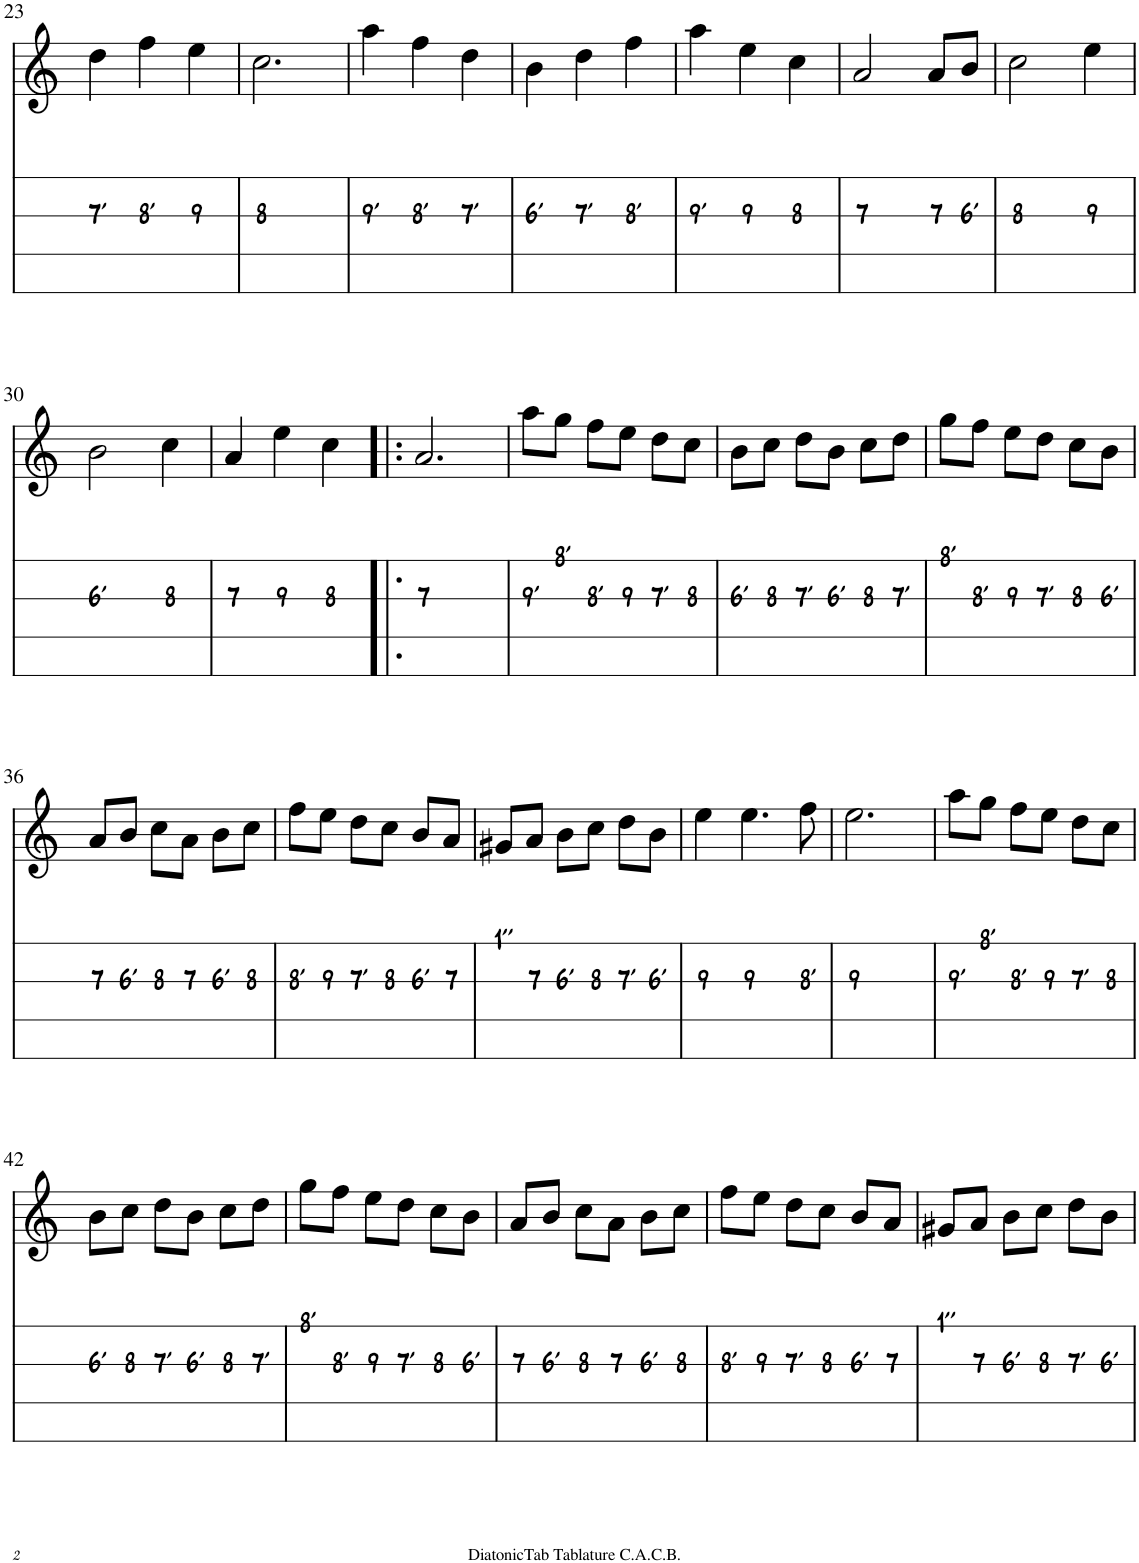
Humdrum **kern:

**kern	**kern	**text	**text
*part2	*part1	*part1	*part1
*staff2	*staff1	*staff1	*staff1
*I"P  T  BA	*I"Thème	*	*
!!LO:PB:g=z
*clefG2	*clefG2	*	*
*k[]	*k[]	*	*
*M3/4	*M3/4	*	*
=23	=23	=23	=23
!	!	!	!LO:LY:b
2.ryy	4dd\	.	7'
!	!	!	!LO:LY:b
.	4ff\	.	8'
!	!	!	!LO:LY:b
.	4ee\	.	9
=24	=24	=24	=24
!	!	!	!LO:LY:b
2.ryy	2.cc\	.	8
=25	=25	=25	=25
!	!	!	!LO:LY:b
2.ryy	4aa\	.	9'
!	!	!	!LO:LY:b
.	4ff\	.	8'
!	!	!	!LO:LY:b
.	4dd\	.	7'
=26	=26	=26	=26
!	!	!	!LO:LY:b
2.ryy	4b\	.	6'
!	!	!	!LO:LY:b
.	4dd\	.	7'
!	!	!	!LO:LY:b
.	4ff\	.	8'
=27	=27	=27	=27
!	!	!	!LO:LY:b
2.ryy	4aa\	.	9'
!	!	!	!LO:LY:b
.	4ee\	.	9
!	!	!	!LO:LY:b
.	4cc\	.	8
=28	=28	=28	=28
!	!	!	!LO:LY:b
2.ryy	2a/	.	7
!	!	!	!LO:LY:b
.	8a/L	.	7
!	!	!	!LO:LY:b
.	8b/J	.	6'
=29	=29	=29	=29
!	!	!	!LO:LY:b
2.ryy	2cc\	.	8
!	!	!	!LO:LY:b
.	4ee\	.	9
!!LO:LB:g=z
=30	=30	=30	=30
!	!	!	!LO:LY:b
2.ryy	2b\	.	6'
!	!	!	!LO:LY:b
.	4cc\	.	8
=31	=31	=31	=31
!	!	!	!LO:LY:b
2.ryy	4a/	.	7
!	!	!	!LO:LY:b
.	4ee\	.	9
!	!	!	!LO:LY:b
.	4cc\	.	8
=32!|:	=32!|:	=32!|:	=32!|:
!	!	!	!LO:LY:b
2.ryy	2.a/	.	7
=33	=33	=33	=33
!	!	!	!LO:LY:b
2.ryy	8aa\L	.	9'
!	!	!LO:LY:b	!
.	8gg\J	8'	.
!	!	!	!LO:LY:b
.	8ff\L	.	8'
!	!	!	!LO:LY:b
.	8ee\J	.	9
!	!	!	!LO:LY:b
.	8dd\L	.	7'
!	!	!	!LO:LY:b
.	8cc\J	.	8
=34	=34	=34	=34
!	!	!	!LO:LY:b
2.ryy	8b\L	.	6'
!	!	!	!LO:LY:b
.	8cc\J	.	8
!	!	!	!LO:LY:b
.	8dd\L	.	7'
!	!	!	!LO:LY:b
.	8b\J	.	6'
!	!	!	!LO:LY:b
.	8cc\L	.	8
!	!	!	!LO:LY:b
.	8dd\J	.	7'
=35	=35	=35	=35
!	!	!LO:LY:b	!
2.ryy	8gg\L	8'	.
!	!	!	!LO:LY:b
.	8ff\J	.	8'
!	!	!	!LO:LY:b
.	8ee\L	.	9
!	!	!	!LO:LY:b
.	8dd\J	.	7'
!	!	!	!LO:LY:b
.	8cc\L	.	8
!	!	!	!LO:LY:b
.	8b\J	.	6'
!!LO:LB:g=z
=36	=36	=36	=36
!	!	!	!LO:LY:b
2.ryy	8a/L	.	7
!	!	!	!LO:LY:b
.	8b/J	.	6'
!	!	!	!LO:LY:b
.	8cc\L	.	8
!	!	!	!LO:LY:b
.	8a\J	.	7
!	!	!	!LO:LY:b
.	8b\L	.	6'
!	!	!	!LO:LY:b
.	8cc\J	.	8
=37	=37	=37	=37
!	!	!	!LO:LY:b
2.ryy	8ff\L	.	8'
!	!	!	!LO:LY:b
.	8ee\J	.	9
!	!	!	!LO:LY:b
.	8dd\L	.	7'
!	!	!	!LO:LY:b
.	8cc\J	.	8
!	!	!	!LO:LY:b
.	8b/L	.	6'
!	!	!	!LO:LY:b
.	8a/J	.	7
=38	=38	=38	=38
!	!	!LO:LY:b	!
2.ryy	8g#X/L	1''	.
!	!	!	!LO:LY:b
.	8a/J	.	7
!	!	!	!LO:LY:b
.	8b\L	.	6'
!	!	!	!LO:LY:b
.	8cc\J	.	8
!	!	!	!LO:LY:b
.	8dd\L	.	7'
!	!	!	!LO:LY:b
.	8b\J	.	6'
=39	=39	=39	=39
!	!	!	!LO:LY:b
2.ryy	4ee\	.	9
!	!	!	!LO:LY:b
.	4.ee\	.	9
!	!	!	!LO:LY:b
.	8ff\	.	8'
=40	=40	=40	=40
!	!	!	!LO:LY:b
2.ryy	2.ee\	.	9
=41	=41	=41	=41
!	!	!	!LO:LY:b
2.ryy	8aa\L	.	9'
!	!	!LO:LY:b	!
.	8gg\J	8'	.
!	!	!	!LO:LY:b
.	8ff\L	.	8'
!	!	!	!LO:LY:b
.	8ee\J	.	9
!	!	!	!LO:LY:b
.	8dd\L	.	7'
!	!	!	!LO:LY:b
.	8cc\J	.	8
!!LO:LB:g=z
=42	=42	=42	=42
!	!	!	!LO:LY:b
2.ryy	8b\L	.	6'
!	!	!	!LO:LY:b
.	8cc\J	.	8
!	!	!	!LO:LY:b
.	8dd\L	.	7'
!	!	!	!LO:LY:b
.	8b\J	.	6'
!	!	!	!LO:LY:b
.	8cc\L	.	8
!	!	!	!LO:LY:b
.	8dd\J	.	7'
=43	=43	=43	=43
!	!	!LO:LY:b	!
2.ryy	8gg\L	8'	.
!	!	!	!LO:LY:b
.	8ff\J	.	8'
!	!	!	!LO:LY:b
.	8ee\L	.	9
!	!	!	!LO:LY:b
.	8dd\J	.	7'
!	!	!	!LO:LY:b
.	8cc\L	.	8
!	!	!	!LO:LY:b
.	8b\J	.	6'
=44	=44	=44	=44
!	!	!	!LO:LY:b
2.ryy	8a/L	.	7
!	!	!	!LO:LY:b
.	8b/J	.	6'
!	!	!	!LO:LY:b
.	8cc\L	.	8
!	!	!	!LO:LY:b
.	8a\J	.	7
!	!	!	!LO:LY:b
.	8b\L	.	6'
!	!	!	!LO:LY:b
.	8cc\J	.	8
=45	=45	=45	=45
!	!	!	!LO:LY:b
2.ryy	8ff\L	.	8'
!	!	!	!LO:LY:b
.	8ee\J	.	9
!	!	!	!LO:LY:b
.	8dd\L	.	7'
!	!	!	!LO:LY:b
.	8cc\J	.	8
!	!	!	!LO:LY:b
.	8b/L	.	6'
!	!	!	!LO:LY:b
.	8a/J	.	7
=46	=46	=46	=46
!	!	!LO:LY:b	!
2.ryy	8g#X/L	1''	.
!	!	!	!LO:LY:b
.	8a/J	.	7
!	!	!	!LO:LY:b
.	8b\L	.	6'
!	!	!	!LO:LY:b
.	8cc\J	.	8
!	!	!	!LO:LY:b
.	8dd\L	.	7'
!	!	!	!LO:LY:b
.	8b\J	.	6'
=	=	=	=
*-	*-	*-	*-
